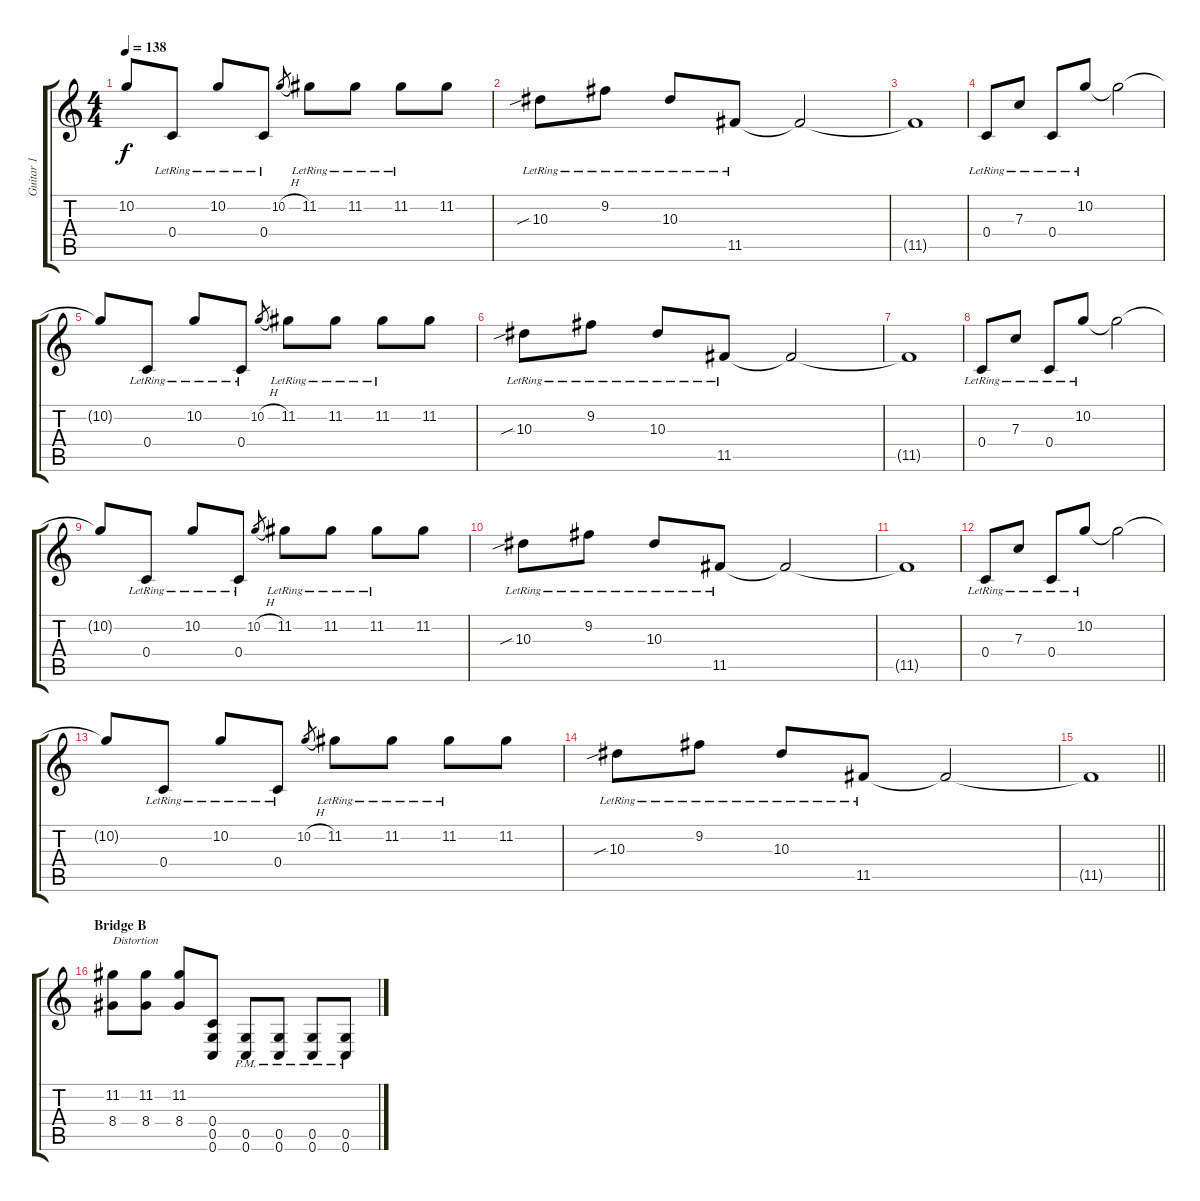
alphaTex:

\track ("Guitar 1" "Guitar 1") {instrument distortionguitar}
\staff {score tabs}
\tuning (D4 A3 F3 C3 G2 C2) {hide}
\ts (4 4)
\tempo 138
\clef g2
\ks c
10.2{t}.8{dy f} 0.4{lr}.8 10.2{lr}.8 0.4{lr}.8 10.2{h}.8{gr} 11.2{lr}.8 11.2{lr}.8 11.2{lr}.8 11.2.8 |
10.3{sib lr}.8 9.2{lr}.8 10.3{lr}.8 11.5{lr}.8 11.5{t}.2 |
11.5{t}.1 |
0.4{lr}.8 7.3{lr}.8 0.4{lr}.8 10.2{lr}.8 10.2{t}.2 |
10.2{t}.8 0.4{lr}.8 10.2{lr}.8 0.4{lr}.8 10.2{h}.8{gr} 11.2{lr}.8 11.2{lr}.8 11.2{lr}.8 11.2.8 |
10.3{sib lr}.8 9.2{lr}.8 10.3{lr}.8 11.5{lr}.8 11.5{t}.2 |
11.5{t}.1 |
0.4{lr}.8 7.3{lr}.8 0.4{lr}.8 10.2{lr}.8 10.2{t}.2 |
10.2{t}.8 0.4{lr}.8 10.2{lr}.8 0.4{lr}.8 10.2{h}.8{gr} 11.2{lr}.8 11.2{lr}.8 11.2{lr}.8 11.2.8 |
10.3{sib lr}.8 9.2{lr}.8 10.3{lr}.8 11.5{lr}.8 11.5{t}.2 |
11.5{t}.1 |
0.4{lr}.8 7.3{lr}.8 0.4{lr}.8 10.2{lr}.8 10.2{t}.2 |
10.2{t}.8 0.4{lr}.8 10.2{lr}.8 0.4{lr}.8 10.2{h}.8{gr} 11.2{lr}.8 11.2{lr}.8 11.2{lr}.8 11.2.8 |
10.3{sib lr}.8 9.2{lr}.8 10.3{lr}.8 11.5{lr}.8 11.5{t}.2 |
\barLineRight lightlight
11.5{t}.1 |
\section ("" "Bridge B")
(11.2 8.4).8{txt "Distortion" instrument distortionguitar} (11.2 8.4).8 (11.2 8.4).8 (0.4 0.5 0.6).8 (0.5{pm} 0.6{pm}).8 (0.5{pm} 0.6{pm}).8 (0.5{pm} 0.6{pm}).8 (0.5{pm} 0.6{pm}).8
